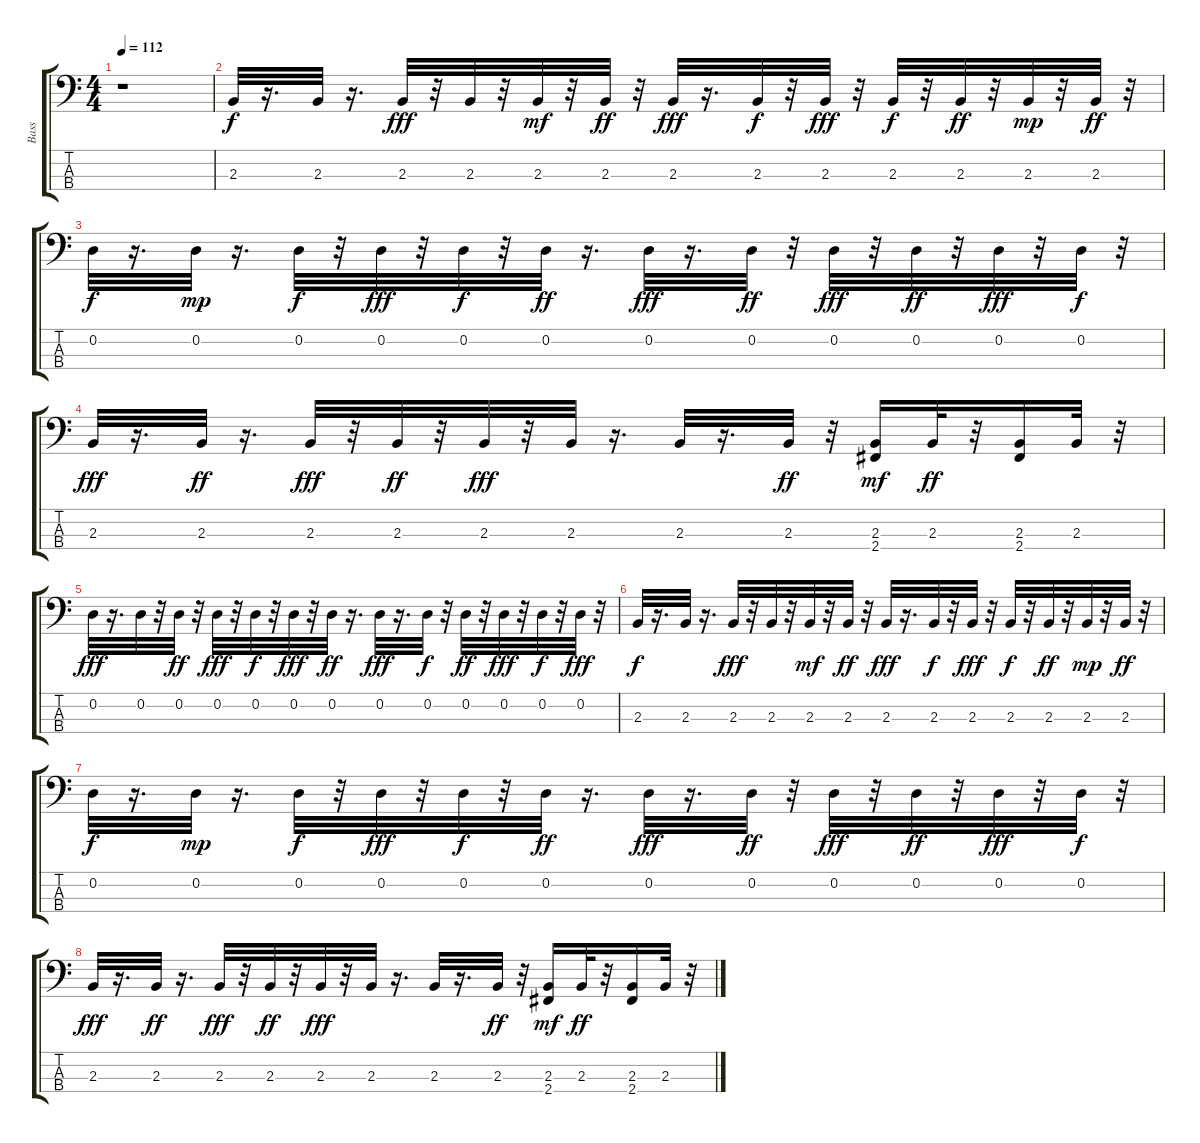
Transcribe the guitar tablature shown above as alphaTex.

\track ("Bass" "Bass") {instrument synthbass1}
\staff {score tabs}
\tuning (G2 D2 A1 E1) {hide}
\ts (4 4)
\tempo 112
\clef f4
\ks c
r.1{dy fff} |
2.3.32{dy f volume 16 instrument synthbass1} r.16{d} 2.3.32 r.16{d} 2.3.32{dy fff} r.32 2.3.32 r.32 2.3.32{dy mf} r.32 2.3.32{dy ff} r.32 2.3.32{dy fff} r.16{d} 2.3.32{dy f} r.32 2.3.32{dy fff} r.32 2.3.32{dy f} r.32 2.3.32{dy ff} r.32 2.3.32{dy mp} r.32 2.3.32{dy ff} r.32 |
0.2.32{dy f} r.16{d} 0.2.32{dy mp} r.16{d} 0.2.32{dy f} r.32 0.2.32{dy fff} r.32 0.2.32{dy f} r.32 0.2.32{dy ff} r.16{d} 0.2.32{dy fff} r.16{d} 0.2.32{dy ff} r.32 0.2.32{dy fff} r.32 0.2.32{dy ff} r.32 0.2.32{dy fff} r.32 0.2.32{dy f} r.32 |
2.3.32{dy fff} r.16{d} 2.3.32{dy ff} r.16{d} 2.3.32{dy fff} r.32 2.3.32{dy ff} r.32 2.3.32{dy fff} r.32 2.3.32 r.16{d} 2.3.32 r.16{d} 2.3.32{dy ff} r.32 (2.3 2.4).16{dy mf} 2.3.32{dy ff} r.32 (2.3 2.4).16 2.3.32 r.32 |
0.2.32{dy fff} r.16{d} 0.2.32 r.32 0.2.32{dy ff} r.32 0.2.32{dy fff} r.32 0.2.32{dy f} r.32 0.2.32{dy fff} r.32 0.2.32{dy ff} r.16{d} 0.2.32{dy fff} r.16{d} 0.2.32{dy f} r.32 0.2.32{dy ff} r.32 0.2.32{dy fff} r.32 0.2.32{dy f} r.32 0.2.32{dy fff} r.32 |
2.3.32{dy f} r.16{d} 2.3.32 r.16{d} 2.3.32{dy fff} r.32 2.3.32 r.32 2.3.32{dy mf} r.32 2.3.32{dy ff} r.32 2.3.32{dy fff} r.16{d} 2.3.32{dy f} r.32 2.3.32{dy fff} r.32 2.3.32{dy f} r.32 2.3.32{dy ff} r.32 2.3.32{dy mp} r.32 2.3.32{dy ff} r.32 |
0.2.32{dy f} r.16{d} 0.2.32{dy mp} r.16{d} 0.2.32{dy f} r.32 0.2.32{dy fff} r.32 0.2.32{dy f} r.32 0.2.32{dy ff} r.16{d} 0.2.32{dy fff} r.16{d} 0.2.32{dy ff} r.32 0.2.32{dy fff} r.32 0.2.32{dy ff} r.32 0.2.32{dy fff} r.32 0.2.32{dy f} r.32 |
2.3.32{dy fff} r.16{d} 2.3.32{dy ff} r.16{d} 2.3.32{dy fff} r.32 2.3.32{dy ff} r.32 2.3.32{dy fff} r.32 2.3.32 r.16{d} 2.3.32 r.16{d} 2.3.32{dy ff} r.32 (2.3 2.4).16{dy mf} 2.3.32{dy ff} r.32 (2.3 2.4).16 2.3.32 r.32
